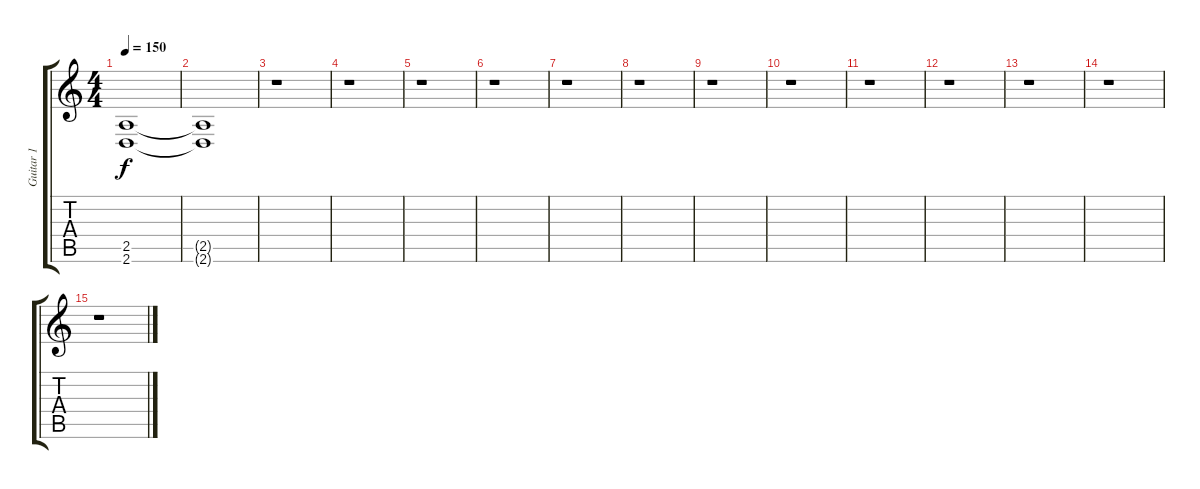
\track ("Guitar 1" "Guitar 1") {instrument distortionguitar}
\staff {score tabs}
\tuning (D4 A3 F3 C3 G2 C2) {hide}
\ts (4 4)
\tempo 150
\clef g2
\ks c
(2.5 2.6).1{dy f} |
(2.5{t} 2.6{t}).1 |
r.1 |
r.1 |
r.1 |
r.1 |
r.1 |
r.1 |
r.1 |
r.1 |
r.1 |
r.1 |
r.1 |
r.1 |
r.1
